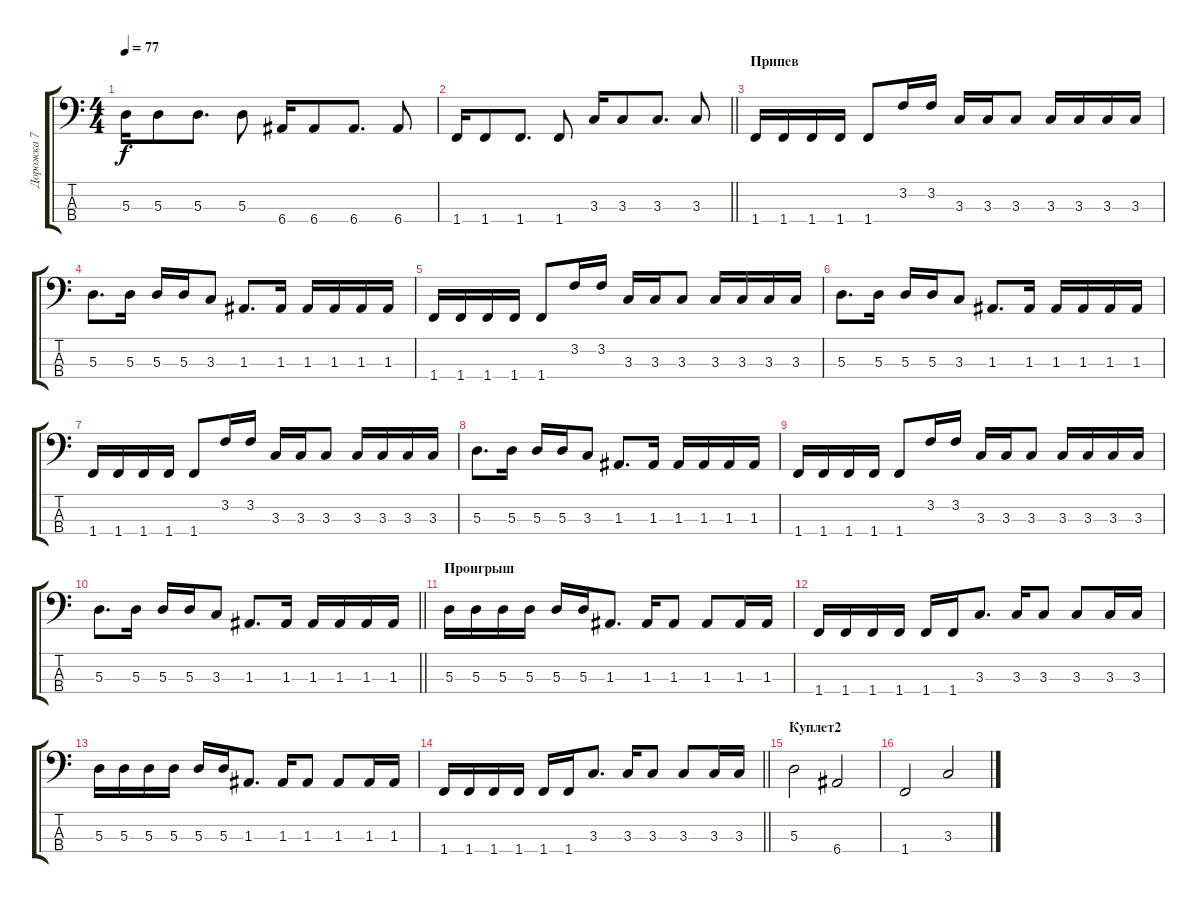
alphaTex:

\track ("Дорожка 7" "Дорожка 7") {instrument slapbass2}
\staff {score tabs}
\tuning (G2 D2 A1 E1) {hide}
\ts (4 4)
\tempo 77
\clef f4
\ks c
5.3.16{dy f} 5.3.8 5.3.8{d} 5.3.8 6.4.16 6.4.8 6.4.8{d} 6.4.8 |
\barLineRight lightlight
1.4.16 1.4.8 1.4.8{d} 1.4.8 3.3.16 3.3.8 3.3.8{d} 3.3.8 |
\section ("" "Припев")
1.4.16 1.4.16 1.4.16 1.4.16 1.4.8 3.2.16 3.2.16 3.3.16 3.3.16 3.3.8 3.3.16 3.3.16 3.3.16 3.3.16 |
5.3.8{d} 5.3.16 5.3.16 5.3.16 3.3.8 1.3.8{d} 1.3.16 1.3.16 1.3.16 1.3.16 1.3.16 |
1.4.16 1.4.16 1.4.16 1.4.16 1.4.8 3.2.16 3.2.16 3.3.16 3.3.16 3.3.8 3.3.16 3.3.16 3.3.16 3.3.16 |
5.3.8{d} 5.3.16 5.3.16 5.3.16 3.3.8 1.3.8{d} 1.3.16 1.3.16 1.3.16 1.3.16 1.3.16 |
1.4.16 1.4.16 1.4.16 1.4.16 1.4.8 3.2.16 3.2.16 3.3.16 3.3.16 3.3.8 3.3.16 3.3.16 3.3.16 3.3.16 |
5.3.8{d} 5.3.16 5.3.16 5.3.16 3.3.8 1.3.8{d} 1.3.16 1.3.16 1.3.16 1.3.16 1.3.16 |
1.4.16 1.4.16 1.4.16 1.4.16 1.4.8 3.2.16 3.2.16 3.3.16 3.3.16 3.3.8 3.3.16 3.3.16 3.3.16 3.3.16 |
\barLineRight lightlight
5.3.8{d} 5.3.16 5.3.16 5.3.16 3.3.8 1.3.8{d} 1.3.16 1.3.16 1.3.16 1.3.16 1.3.16 |
\section ("" "Проигрыш")
5.3.16 5.3.16 5.3.16 5.3.16 5.3.16 5.3.16 1.3.8{d} 1.3.16 1.3.8 1.3.8 1.3.16 1.3.16 |
1.4.16 1.4.16 1.4.16 1.4.16 1.4.16 1.4.16 3.3.8{d} 3.3.16 3.3.8 3.3.8 3.3.16 3.3.16 |
5.3.16 5.3.16 5.3.16 5.3.16 5.3.16 5.3.16 1.3.8{d} 1.3.16 1.3.8 1.3.8 1.3.16 1.3.16 |
\barLineRight lightlight
1.4.16 1.4.16 1.4.16 1.4.16 1.4.16 1.4.16 3.3.8{d} 3.3.16 3.3.8 3.3.8 3.3.16 3.3.16 |
\section ("" "Куплет2")
5.3.2 6.4.2 |
1.4.2 3.3.2
